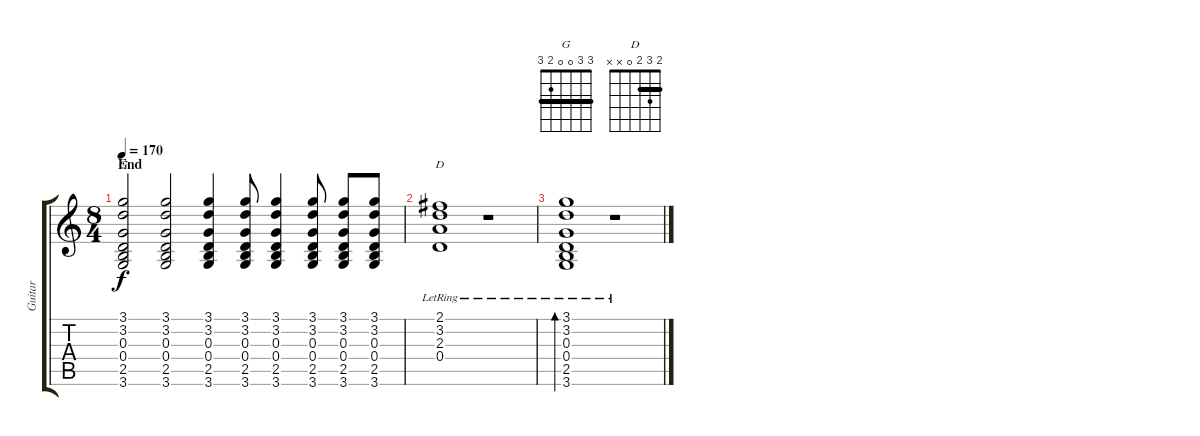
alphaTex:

\track ("Guitar" "Guitar") {instrument acousticguitarsteel}
\staff {score tabs}
\tuning (E4 B3 G3 D3 A2 E2) {hide}
\chord ("G" 3 3 0 0 2 3) {barre 3}
\chord ("D" 2 3 2 0 x x) {barre 2}
\ts (8 4)
\section ("" "End")
\tempo 170
\clef g2
\ks c
(3.1 3.2 0.3 0.4 2.5 3.6).2{ch "G" dy f} (3.1 3.2 0.3 0.4 2.5 3.6).2 (3.1 3.2 0.3 0.4 2.5 3.6).4 (3.1 3.2 0.3 0.4 2.5 3.6).8 (3.1 3.2 0.3 0.4 2.5 3.6).4 (3.1 3.2 0.3 0.4 2.5 3.6).8 (3.1 3.2 0.3 0.4 2.5 3.6).8 (3.1 3.2 0.3 0.4 2.5 3.6).8 |
(2.1{lr} 3.2{lr} 2.3{lr} 0.4{lr}).1{ch "D"} r.1 |
(3.1{lr} 3.2{lr} 0.3{lr} 0.4{lr} 2.5 3.6{lr}).1{bd 60} r.1
